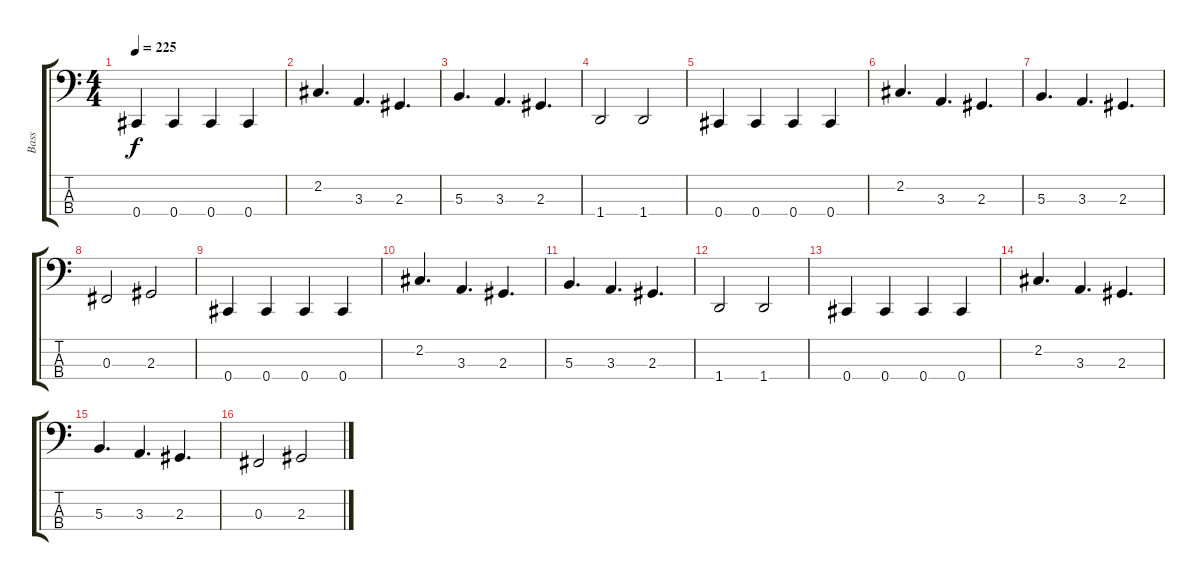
\track ("Bass" "Bass") {instrument electricbasspick}
\staff {score tabs}
\tuning (E2 B1 Gb1 Db1) {hide}
\ts (4 4)
\tempo 225
\clef f4
\ks c
0.4.4{dy f} 0.4.4 0.4.4 0.4.4 |
2.2.4{d} 3.3.4{d} 2.3.4{d} |
5.3.4{d} 3.3.4{d} 2.3.4{d} |
1.4.2 1.4.2 |
0.4.4 0.4.4 0.4.4 0.4.4 |
2.2.4{d} 3.3.4{d} 2.3.4{d} |
5.3.4{d} 3.3.4{d} 2.3.4{d} |
0.3.2 2.3.2 |
0.4.4 0.4.4 0.4.4 0.4.4 |
2.2.4{d} 3.3.4{d} 2.3.4{d} |
5.3.4{d} 3.3.4{d} 2.3.4{d} |
1.4.2 1.4.2 |
0.4.4 0.4.4 0.4.4 0.4.4 |
2.2.4{d} 3.3.4{d} 2.3.4{d} |
5.3.4{d} 3.3.4{d} 2.3.4{d} |
0.3.2 2.3.2
